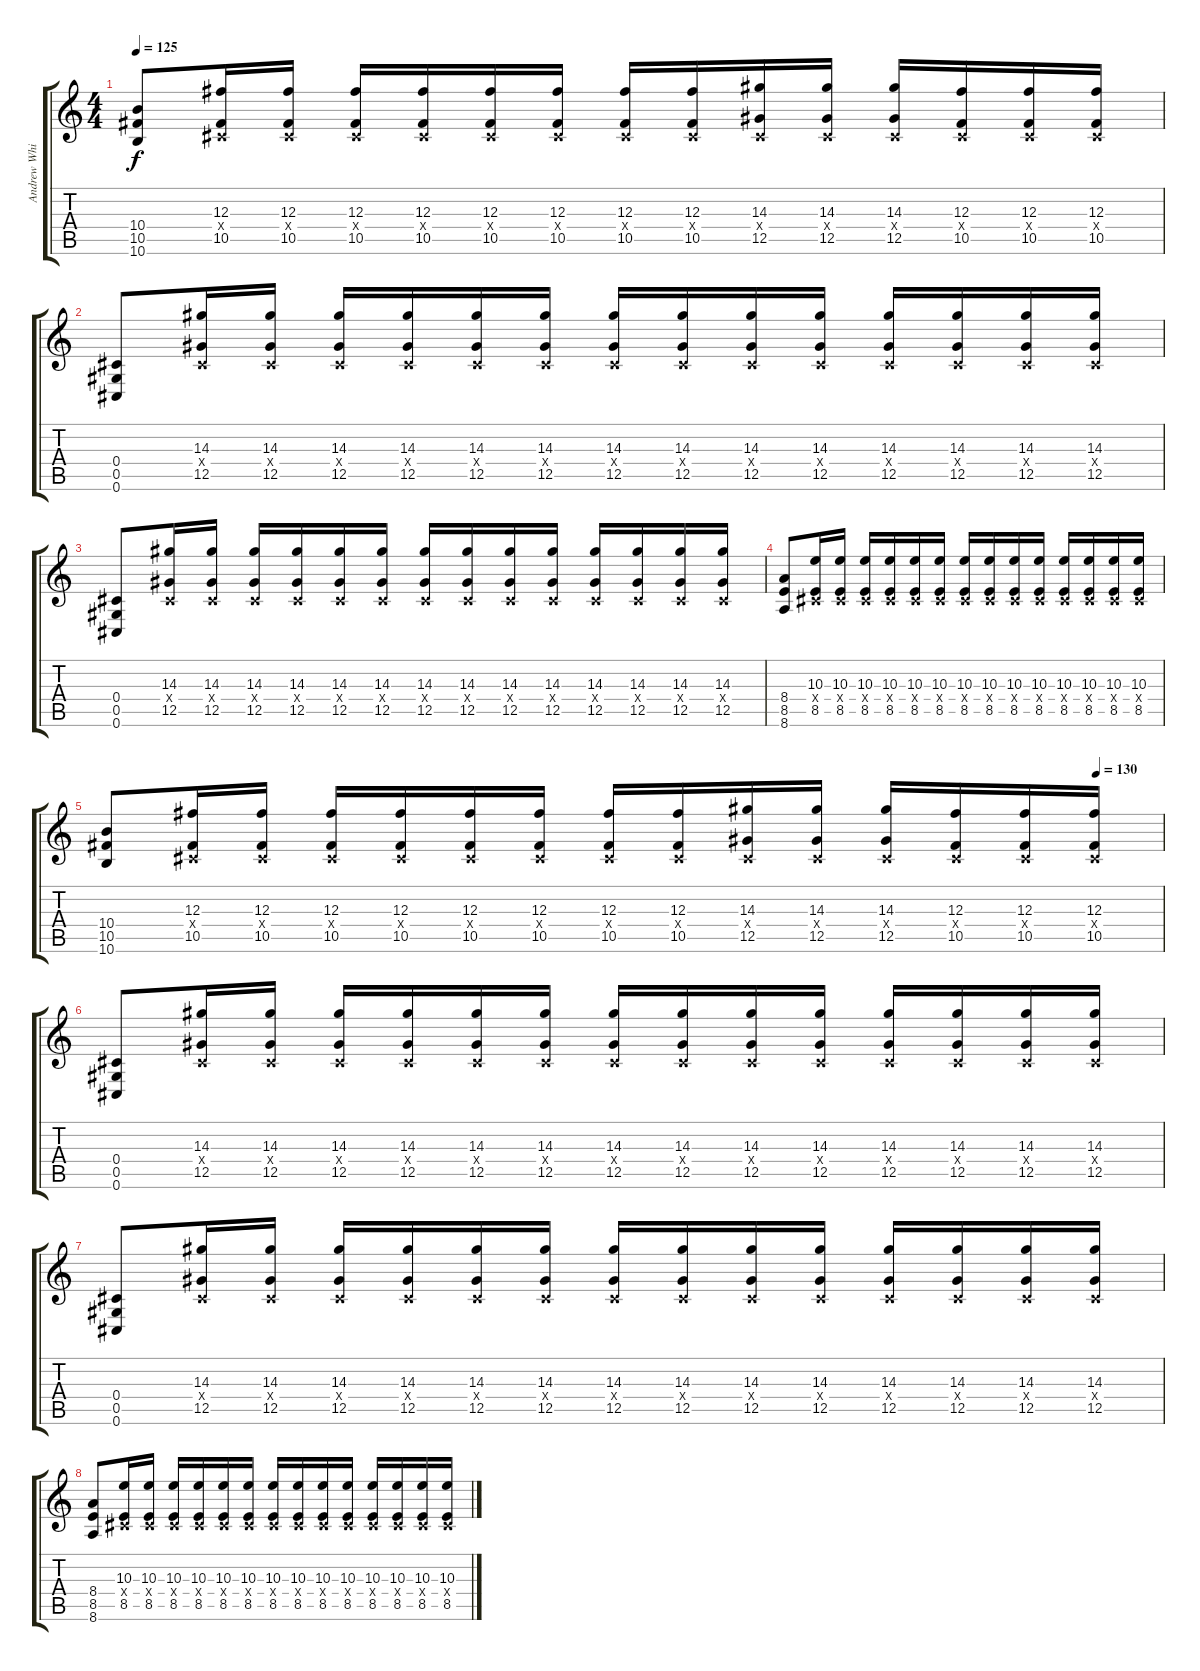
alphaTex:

\track ("Andrew Whiting" "Andrew Whi") {instrument distortionguitar}
\staff {score tabs}
\tuning (Eb4 Bb3 Gb3 Db3 Ab2 Db2) {hide}
\ts (4 4)
\tempo 125
\clef g2
\ks c
(10.4 10.5 10.6).8{dy f} (12.3 0.4{x} 10.5).16 (12.3 0.4{x} 10.5).16 (12.3 0.4{x} 10.5).16 (12.3 0.4{x} 10.5).16 (12.3 0.4{x} 10.5).16 (12.3 0.4{x} 10.5).16 (12.3 0.4{x} 10.5).16 (12.3 0.4{x} 10.5).16 (14.3 0.4{x} 12.5).16 (14.3 0.4{x} 12.5).16 (14.3 0.4{x} 12.5).16 (12.3 0.4{x} 10.5).16 (12.3 0.4{x} 10.5).16 (12.3 0.4{x} 10.5).16 |
(0.4 0.5 0.6).8 (14.3 0.4{x} 12.5).16 (14.3 0.4{x} 12.5).16 (14.3 0.4{x} 12.5).16 (14.3 0.4{x} 12.5).16 (14.3 0.4{x} 12.5).16 (14.3 0.4{x} 12.5).16 (14.3 0.4{x} 12.5).16 (14.3 0.4{x} 12.5).16 (14.3 0.4{x} 12.5).16 (14.3 0.4{x} 12.5).16 (14.3 0.4{x} 12.5).16 (14.3 0.4{x} 12.5).16 (14.3 0.4{x} 12.5).16 (14.3 0.4{x} 12.5).16 |
(0.4 0.5 0.6).8 (14.3 0.4{x} 12.5).16 (14.3 0.4{x} 12.5).16 (14.3 0.4{x} 12.5).16 (14.3 0.4{x} 12.5).16 (14.3 0.4{x} 12.5).16 (14.3 0.4{x} 12.5).16 (14.3 0.4{x} 12.5).16 (14.3 0.4{x} 12.5).16 (14.3 0.4{x} 12.5).16 (14.3 0.4{x} 12.5).16 (14.3 0.4{x} 12.5).16 (14.3 0.4{x} 12.5).16 (14.3 0.4{x} 12.5).16 (14.3 0.4{x} 12.5).16 |
(8.4 8.5 8.6).8 (10.3 0.4{x} 8.5).16 (10.3 0.4{x} 8.5).16 (10.3 0.4{x} 8.5).16 (10.3 0.4{x} 8.5).16 (10.3 0.4{x} 8.5).16 (10.3 0.4{x} 8.5).16 (10.3 0.4{x} 8.5).16 (10.3 0.4{x} 8.5).16 (10.3 0.4{x} 8.5).16 (10.3 0.4{x} 8.5).16 (10.3 0.4{x} 8.5).16 (10.3 0.4{x} 8.5).16 (10.3 0.4{x} 8.5).16 (10.3 0.4{x} 8.5).16 |
\tempo (130 0.9375)
(10.4 10.5 10.6).8 (12.3 0.4{x} 10.5).16 (12.3 0.4{x} 10.5).16 (12.3 0.4{x} 10.5).16 (12.3 0.4{x} 10.5).16 (12.3 0.4{x} 10.5).16 (12.3 0.4{x} 10.5).16 (12.3 0.4{x} 10.5).16 (12.3 0.4{x} 10.5).16 (14.3 0.4{x} 12.5).16 (14.3 0.4{x} 12.5).16 (14.3 0.4{x} 12.5).16 (12.3 0.4{x} 10.5).16 (12.3 0.4{x} 10.5).16 (12.3 0.4{x} 10.5).16 |
(0.4 0.5 0.6).8 (14.3 0.4{x} 12.5).16 (14.3 0.4{x} 12.5).16 (14.3 0.4{x} 12.5).16 (14.3 0.4{x} 12.5).16 (14.3 0.4{x} 12.5).16 (14.3 0.4{x} 12.5).16 (14.3 0.4{x} 12.5).16 (14.3 0.4{x} 12.5).16 (14.3 0.4{x} 12.5).16 (14.3 0.4{x} 12.5).16 (14.3 0.4{x} 12.5).16 (14.3 0.4{x} 12.5).16 (14.3 0.4{x} 12.5).16 (14.3 0.4{x} 12.5).16 |
(0.4 0.5 0.6).8 (14.3 0.4{x} 12.5).16 (14.3 0.4{x} 12.5).16 (14.3 0.4{x} 12.5).16 (14.3 0.4{x} 12.5).16 (14.3 0.4{x} 12.5).16 (14.3 0.4{x} 12.5).16 (14.3 0.4{x} 12.5).16 (14.3 0.4{x} 12.5).16 (14.3 0.4{x} 12.5).16 (14.3 0.4{x} 12.5).16 (14.3 0.4{x} 12.5).16 (14.3 0.4{x} 12.5).16 (14.3 0.4{x} 12.5).16 (14.3 0.4{x} 12.5).16 |
(8.4 8.5 8.6).8 (10.3 0.4{x} 8.5).16 (10.3 0.4{x} 8.5).16 (10.3 0.4{x} 8.5).16 (10.3 0.4{x} 8.5).16 (10.3 0.4{x} 8.5).16 (10.3 0.4{x} 8.5).16 (10.3 0.4{x} 8.5).16 (10.3 0.4{x} 8.5).16 (10.3 0.4{x} 8.5).16 (10.3 0.4{x} 8.5).16 (10.3 0.4{x} 8.5).16 (10.3 0.4{x} 8.5).16 (10.3 0.4{x} 8.5).16 (10.3 0.4{x} 8.5).16
